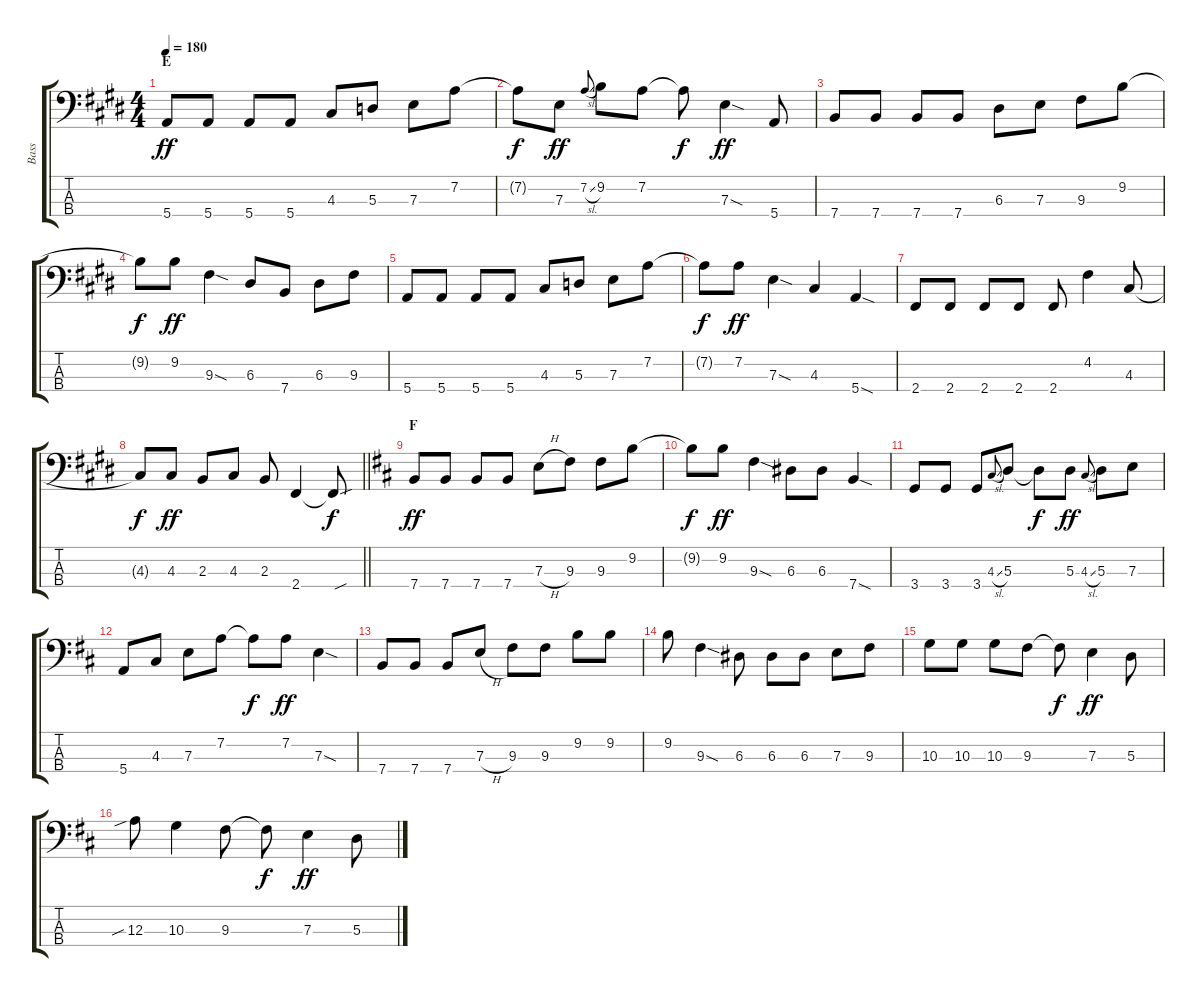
\track ("Bass" "Bass") {instrument electricbasspick}
\staff {score tabs}
\tuning (G2 D2 A1 E1) {hide}
\ts (4 4)
\section ("" "E")
\tempo 180
\clef f4
\ks e
5.4.8{dy ff} 5.4.8 5.4.8 5.4.8 4.3.8 5.3.8 7.3.8 7.2.8 |
7.2{t}.8{dy f} 7.3.8{dy ff} 7.2{sl}.8{gr onbeat} 9.2.8 7.2.8 7.2{t}.8{dy f} 7.3{sod}.4{dy ff} 5.4.8 |
7.4.8 7.4.8 7.4.8 7.4.8 6.3.8 7.3.8 9.3.8 9.2.8 |
9.2{t}.8{dy f} 9.2.8{dy ff} 9.3{sod}.4 6.3.8 7.4.8 6.3.8 9.3.8 |
5.4.8 5.4.8 5.4.8 5.4.8 4.3.8 5.3.8 7.3.8 7.2.8 |
7.2{t}.8{dy f} 7.2.8{dy ff} 7.3{sod}.4 4.3.4 5.4{sod}.4 |
2.4.8 2.4.8 2.4.8 2.4.8 2.4.8 4.2.4 4.3.8 |
\barLineRight lightlight
4.3{t}.8{dy f} 4.3.8{dy ff} 2.3.8 4.3.8 2.3.8 2.4.4 2.4{sou t}.8{dy f} |
\section ("" "F")
\ks d
7.4.8{dy ff} 7.4.8 7.4.8 7.4.8 7.3{h}.8 9.3.8 9.3.8 9.2.8 |
9.2{t}.8{dy f} 9.2.8{dy ff} 9.3{sod}.4 6.3.8 6.3.8 7.4{sod}.4 |
3.4.8 3.4.8 3.4.8 4.3{sl}.8{gr onbeat} 5.3.8 5.3{t}.8{dy f} 5.3.8{dy ff} 4.3{sl}.8{gr onbeat} 5.3.8 7.3.8 |
5.4.8 4.3.8 7.3.8 7.2.8 7.2{t}.8{dy f} 7.2.8{dy ff} 7.3{sod}.4 |
7.4.8 7.4.8 7.4.8 7.3{h}.8 9.3.8 9.3.8 9.2.8 9.2.8 |
9.2.8 9.3{sod}.4 6.3.8 6.3.8 6.3.8 7.3.8 9.3.8 |
10.3.8 10.3.8 10.3.8 9.3.8 9.3{t}.8{dy f} 7.3.4{dy ff} 5.3.8 |
12.3{sib}.8 10.3.4 9.3.8 9.3{t}.8{dy f} 7.3.4{dy ff} 5.3.8
